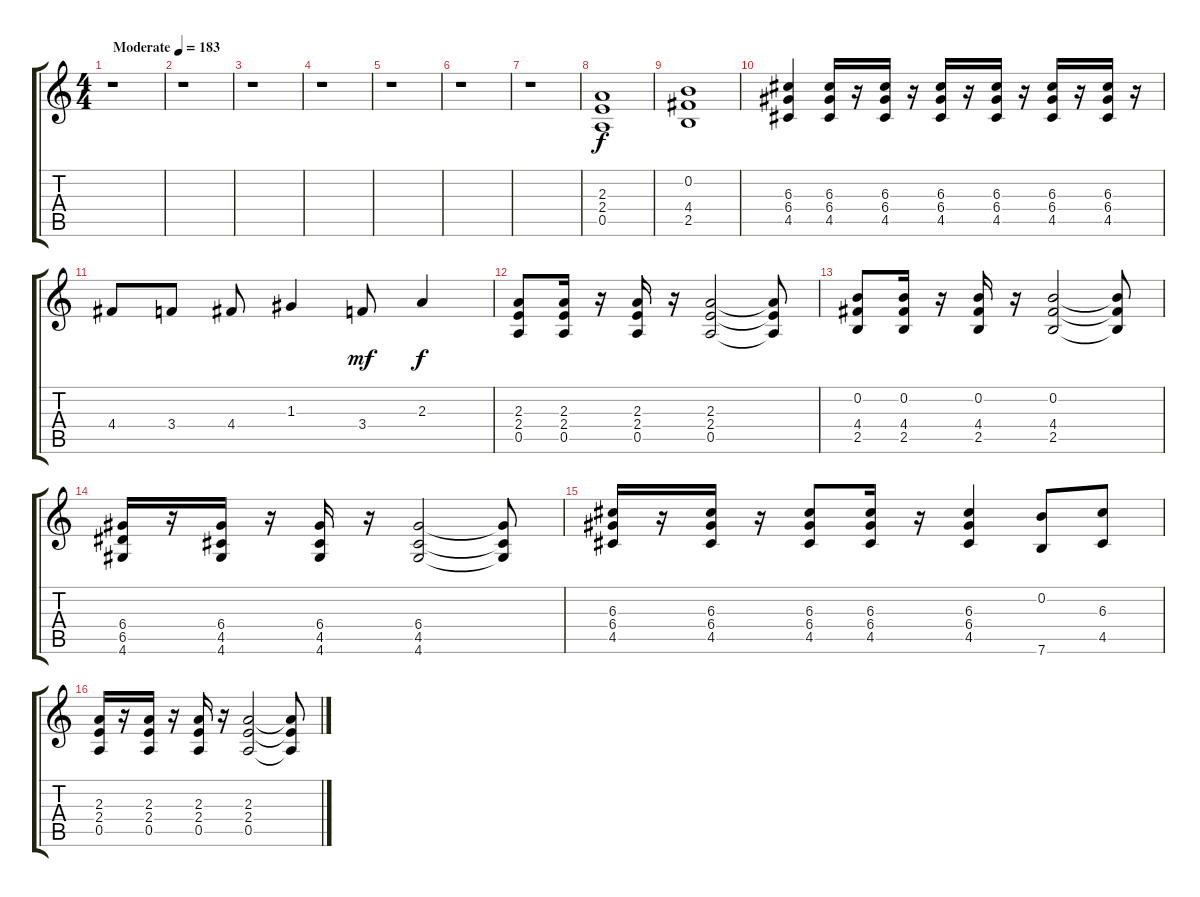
\track "" {instrument overdrivenguitar}
\staff {score tabs}
\tuning (E4 B3 G3 D3 A2 E2) {hide}
\ts (4 4)
\tempo (183 "Moderate")
\clef g2
\ks c
r.1{dy f instrument overdrivenguitar} |
r.1 |
r.1 |
r.1 |
r.1 |
r.1 |
r.1 |
(2.3 2.4 0.5).1 |
(0.2 4.4 2.5).1 |
(6.3 6.4 4.5).4 (6.3 6.4 4.5).16 r.16 (6.3 6.4 4.5).16 r.16 (6.3 6.4 4.5).16 r.16 (6.3 6.4 4.5).16 r.16 (6.3 6.4 4.5).16 r.16 (6.3 6.4 4.5).16 r.16 |
4.4.8 3.4.8 4.4.8 1.3.4 3.4.8{dy mf} 2.3.4{dy f} |
(2.3 2.4 0.5).8 (2.3 2.4 0.5).16 r.16 (2.3 2.4 0.5).16 r.16 (2.3 2.4 0.5).2 (2.3{t} 2.4{t} 0.5{t}).8 |
(0.2 4.4 2.5).8 (0.2 4.4 2.5).16 r.16 (0.2 4.4 2.5).16 r.16 (0.2 4.4 2.5).2 (0.2{t} 4.4{t} 2.5{t}).8 |
(6.4 6.5 4.6).16 r.16 (6.4 4.5 4.6).16 r.16 (6.4 4.5 4.6).16 r.16 (6.4 4.5 4.6).2 (6.4{t} 4.5{t} 4.6{t}).8 |
(6.3 6.4 4.5).16 r.16 (6.3 6.4 4.5).16 r.16 (6.3 6.4 4.5).8 (6.3 6.4 4.5).16 r.16 (6.3 6.4 4.5).4 (0.2 7.6).8 (6.3 4.5).8 |
(2.3 2.4 0.5).16 r.16 (2.3 2.4 0.5).16 r.16 (2.3 2.4 0.5).16 r.16 (2.3 2.4 0.5).2 (2.3{t} 2.4{t} 0.5{t}).8
